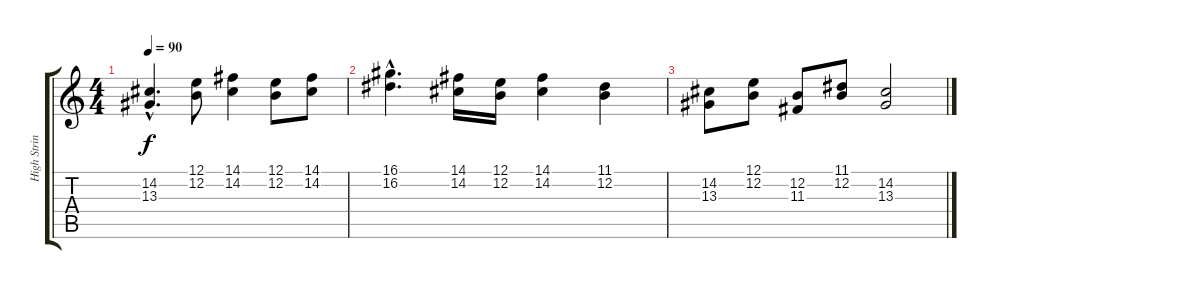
\track ("High String Ensemble" "High Strin") {instrument stringensemble1}
\staff {score tabs}
\tuning (E4 B3 G3 D3 A2 E2) {hide}
\ts (4 4)
\tempo 90
\clef g2
\ks c
(14.2{hac} 13.3{hac}).4{d dy f} (12.1 12.2).8 (14.1 14.2).4 (12.1 12.2).8 (14.1 14.2).8 |
(16.1{hac} 16.2{hac}).4{d} (14.1 14.2).16 (12.1 12.2).16 (14.1 14.2).4 (11.1 12.2).4 |
(14.2 13.3).8 (12.1 12.2).8 (12.2 11.3).8 (11.1 12.2).8 (14.2 13.3).2
